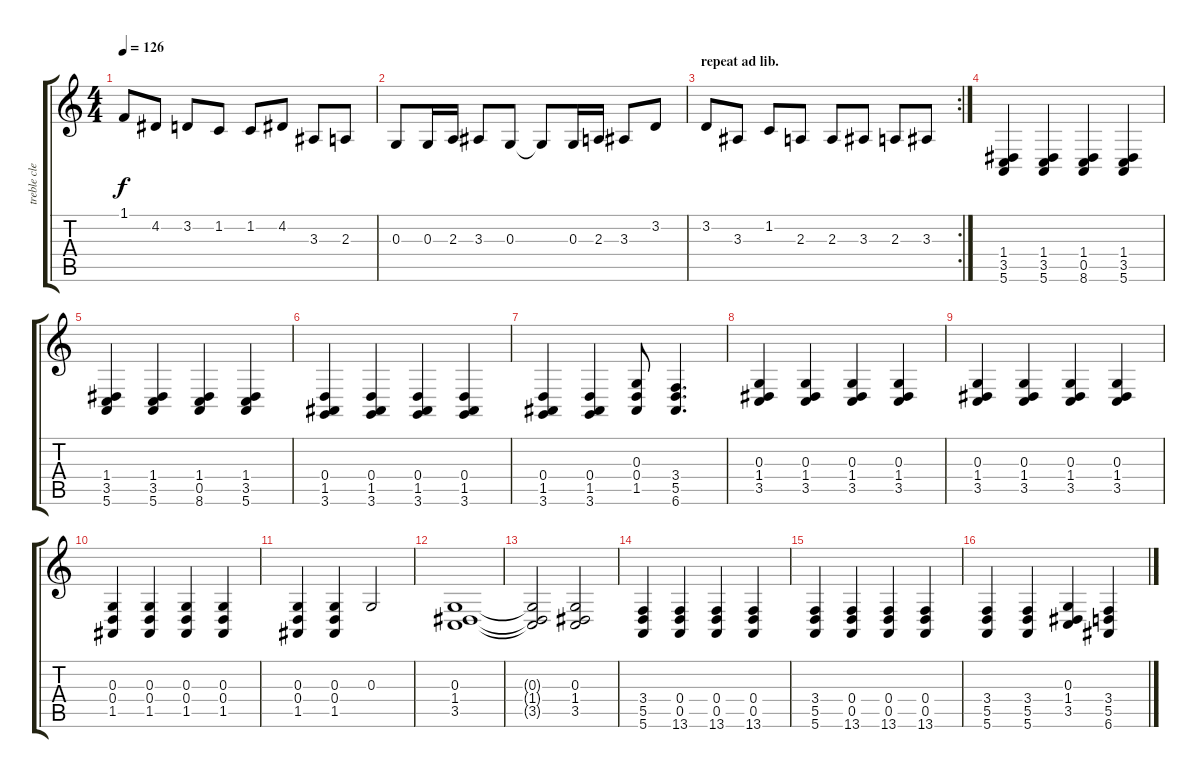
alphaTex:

\track ("treble clef piano" "treble cle") {instrument electricgrandpiano}
\staff {score tabs}
\tuning (E4 B3 G3 D3 A2 E2) {hide}
\ts (4 4)
\tempo 126
\clef g2
\ks c
1.1.8{dy f} 4.2.8 3.2.8 1.2.8 1.2.8 4.2.8 3.3.8 2.3.8 |
0.3.8 0.3.16 2.3.16 3.3.8 0.3.8 0.3{t}.8 0.3.16 2.3.16 3.3.8 3.2.8 |
\rc 2
\section ("" "repeat ad lib.")
3.2.8 3.3.8 1.2.8 2.3.8 2.3.8 3.3.8 2.3.8 3.3.8 |
(1.4 3.5 5.6).4 (1.4 3.5 5.6).4 (1.4 0.5 8.6).4 (1.4 3.5 5.6).4 |
(1.4 3.5 5.6).4 (1.4 3.5 5.6).4 (1.4 0.5 8.6).4 (1.4 3.5 5.6).4 |
(0.4 1.5 3.6).4 (0.4 1.5 3.6).4 (0.4 1.5 3.6).4 (0.4 1.5 3.6).4 |
(0.4 1.5 3.6).4 (0.4 1.5 3.6).4 (0.3 0.4 1.5).8 (3.4 5.5 6.6).4{d} |
(0.3 1.4 3.5).4 (0.3 1.4 3.5).4 (0.3 1.4 3.5).4 (0.3 1.4 3.5).4 |
(0.3 1.4 3.5).4 (0.3 1.4 3.5).4 (0.3 1.4 3.5).4 (0.3 1.4 3.5).4 |
(0.3 0.4 1.5).4 (0.3 0.4 1.5).4 (0.3 0.4 1.5).4 (0.3 0.4 1.5).4 |
(0.3 0.4 1.5).4 (0.3 0.4 1.5).4 0.3.2 |
(0.3 1.4 3.5).1 |
(0.3{t} 1.4{t} 3.5{t}).2 (0.3 1.4 3.5).2 |
(3.4 5.5 5.6).4 (0.4 0.5 13.6).4 (0.4 0.5 13.6).4 (0.4 0.5 13.6).4 |
(3.4 5.5 5.6).4 (0.4 0.5 13.6).4 (0.4 0.5 13.6).4 (0.4 0.5 13.6).4 |
(3.4 5.5 5.6).4 (3.4 5.5 5.6).4 (0.3 1.4 3.5).4 (3.4 5.5 6.6).4
